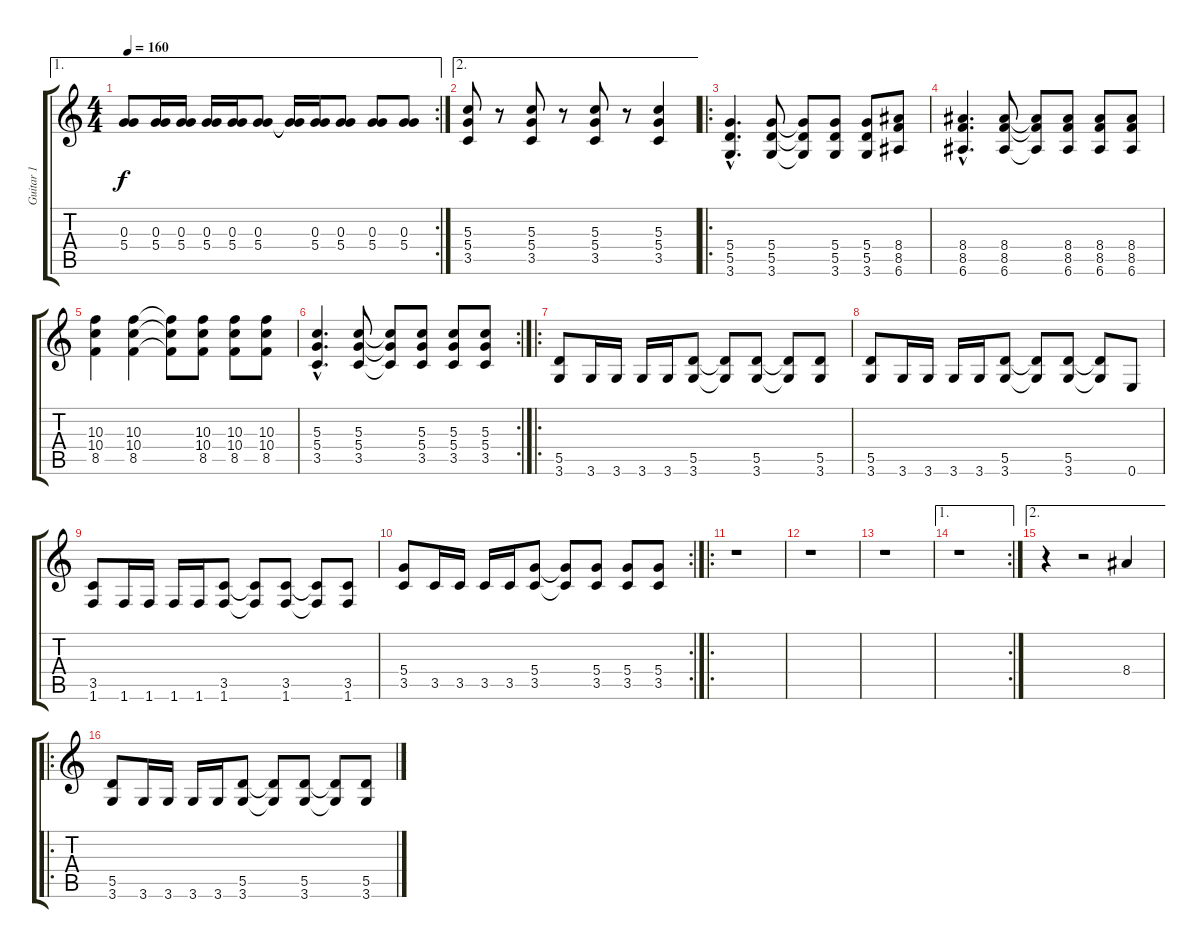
\track ("Guitar 1" "Guitar 1") {instrument distortionguitar}
\staff {score tabs}
\tuning (E4 B3 G3 D3 A2 E2) {hide}
\ae 1
\rc 2
\ts (4 4)
\tempo 160
\clef g2
\ks c
(0.3 5.4).8{dy f} (0.3 5.4).16 (0.3 5.4).16 (0.3 5.4).16 (0.3 5.4).16 (0.3 5.4).8 (0.3{t} 5.4{t}).16 (0.3 5.4).16 (0.3 5.4).8 (0.3 5.4).8 (0.3 5.4).8 |
\ae 2
(5.3 5.4 3.5).8 r.8 (5.3 5.4 3.5).8 r.8 (5.3 5.4 3.5).8 r.8 (5.3 5.4 3.5).4 |
\ro
(5.4{hac} 5.5{hac} 3.6{hac}).4{d} (5.4 5.5 3.6).8 (5.4{t} 5.5{t} 3.6{t}).8 (5.4 5.5 3.6).8 (5.4 5.5 3.6).8 (8.4 8.5 6.6).8 |
(8.4{hac} 8.5{hac} 6.6{hac}).4{d} (8.4 8.5 6.6).8 (8.4{t} 8.5{t} 6.6{t}).8 (8.4 8.5 6.6).8 (8.4 8.5 6.6).8 (8.4 8.5 6.6).8 |
(10.3 10.4 8.5).4 (10.3 10.4 8.5).4 (10.3{t} 10.4{t} 8.5{t}).8 (10.3 10.4 8.5).8 (10.3 10.4 8.5).8 (10.3 10.4 8.5).8 |
\rc 2
(5.3{hac} 5.4{hac} 3.5{hac}).4{d} (5.3 5.4 3.5).8 (5.3{t} 5.4{t} 3.5{t}).8 (5.3 5.4 3.5).8 (5.3 5.4 3.5).8 (5.3 5.4 3.5).8 |
\ro
(5.5 3.6).8 3.6.16 3.6.16 3.6.16 3.6.16 (5.5 3.6).8 (5.5{t} 3.6{t}).8 (5.5 3.6).8 (5.5{t} 3.6{t}).8 (5.5 3.6).8 |
(5.5 3.6).8 3.6.16 3.6.16 3.6.16 3.6.16 (5.5 3.6).8 (5.5{t} 3.6{t}).8 (5.5 3.6).8 (5.5{t} 3.6{t}).8 0.6.8 |
(3.5 1.6).8 1.6.16 1.6.16 1.6.16 1.6.16 (3.5 1.6).8 (3.5{t} 1.6{t}).8 (3.5 1.6).8 (3.5{t} 1.6{t}).8 (3.5 1.6).8 |
\rc 2
(5.4 3.5).8 3.5.16 3.5.16 3.5.16 3.5.16 (5.4 3.5).8 (5.4{t} 3.5{t}).8 (5.4 3.5).8 (5.4 3.5).8 (5.4 3.5).8 |
\ro
r.1 |
r.1 |
r.1 |
\ae 1
\rc 2
r.1 |
\ae 2
r.4 r.2 8.4.4 |
\ro
(5.5 3.6).8 3.6.16 3.6.16 3.6.16 3.6.16 (5.5 3.6).8 (5.5{t} 3.6{t}).8 (5.5 3.6).8 (5.5{t} 3.6{t}).8 (5.5 3.6).8
